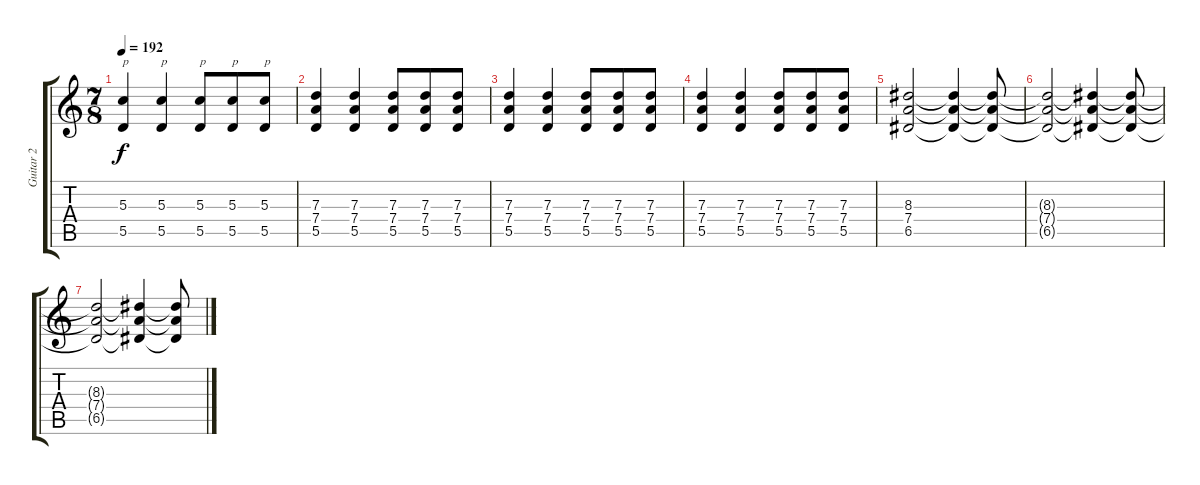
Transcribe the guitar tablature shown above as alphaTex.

\track ("Guitar 2" "Guitar 2") {instrument distortionguitar}
\staff {score tabs}
\tuning (E4 B3 G3 D3 A2 E2) {hide}
\ts (7 8)
\tempo 192
\clef g2
\ks c
(5.3 5.5).4{txt "p" dy f} (5.3 5.5).4{txt "p"} (5.3 5.5).8{txt "p"} (5.3 5.5).8{txt "p"} (5.3 5.5).8{txt "p"} |
(7.3 7.4 5.5).4 (7.3 7.4 5.5).4 (7.3 7.4 5.5).8 (7.3 7.4 5.5).8 (7.3 7.4 5.5).8 |
(7.3 7.4 5.5).4 (7.3 7.4 5.5).4 (7.3 7.4 5.5).8 (7.3 7.4 5.5).8 (7.3 7.4 5.5).8 |
(7.3 7.4 5.5).4 (7.3 7.4 5.5).4 (7.3 7.4 5.5).8 (7.3 7.4 5.5).8 (7.3 7.4 5.5).8 |
(8.3 7.4 6.5).2 (8.3{t} 7.4{t} 6.5{t}).4 (8.3{t} 7.4{t} 6.5{t}).8 |
(8.3{t} 7.4{t} 6.5{t}).2 (8.3{t} 7.4{t} 6.5{t}).4 (8.3{t} 7.4{t} 6.5{t}).8 |
(8.3{t} 7.4{t} 6.5{t}).2 (8.3{t} 7.4{t} 6.5{t}).4 (8.3{t} 7.4{t} 6.5{t}).8
